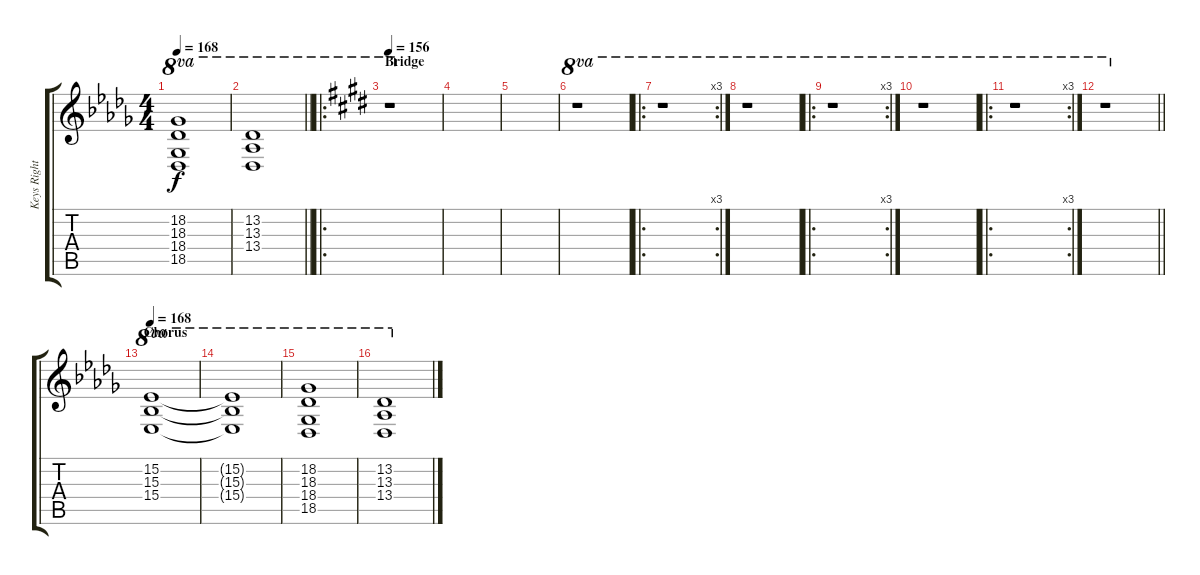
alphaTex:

\track ("Keys Right Hand" "Keys Right") {instrument lead2sawtooth}
\staff {score tabs}
\tuning (E4 C4 G3 C3 G2 C2) {hide}
\ts (4 4)
\tempo 168
\clef g2
\ks db
(18.2 18.3 18.4 18.5).1{ot 8va dy f} |
\barLineRight lightlight
(13.2 13.3 13.4).1{ot 8va} |
\ro
\section ("" "Bridge")
\tempo 156
\ks c#minor
r.1{ot 8va} |
|
|
r.1{ot 8va} |
\ro
\rc 3
r.1{ot 8va} |
r.1{ot 8va} |
\ro
\rc 3
r.1{ot 8va} |
r.1{ot 8va} |
\ro
\rc 3
r.1{ot 8va} |
\barLineRight lightlight
r.1{ot 8va} |
\section ("" "Chorus")
\tempo 168
\ks db
(15.2 15.3 15.4).1{ot 8va} |
(15.2{t} 15.3{t} 15.4{t}).1{ot 8va} |
(18.2 18.3 18.4 18.5).1{ot 8va} |
(13.2 13.3 13.4).1{ot 8va}
